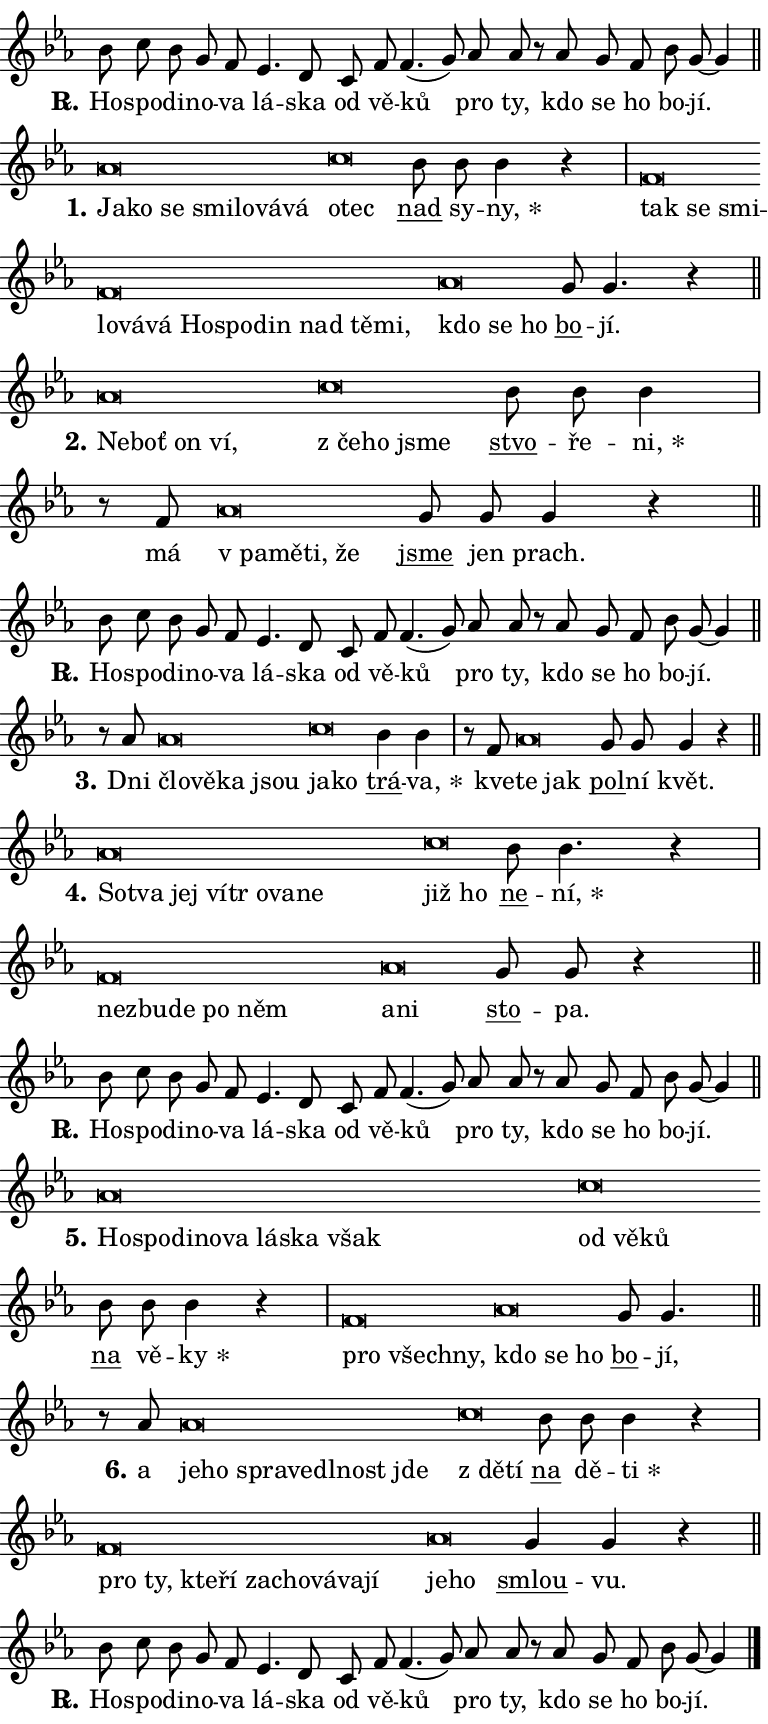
\version "2.24.0"
\header { tagline = "" }
\paper {
  indent = 0\cm
  top-margin = 0\cm
  right-margin = 0.13\cm % to fit lyric hyphens
  bottom-margin = 0\cm
  left-margin = 0\cm
  paper-width = 13\cm
  page-breaking = #ly:one-page-breaking
  system-system-spacing.basic-distance = #11
  score-system-spacing.basic-distance = #11
  ragged-last = ##f
}


%% Author: Thomas Morley
%% https://lists.gnu.org/archive/html/lilypond-user/2020-05/msg00002.html
#(define (line-position grob)
"Returns position of @var[grob} in current system:
   @code{'start}, if at first time-step
   @code{'end}, if at last time-step
   @code{'middle} otherwise
"
  (let* ((col (ly:item-get-column grob))
         (ln (ly:grob-object col 'left-neighbor))
         (rn (ly:grob-object col 'right-neighbor))
         (col-to-check-left (if (ly:grob? ln) ln col))
         (col-to-check-right (if (ly:grob? rn) rn col))
         (break-dir-left
           (and
             (ly:grob-property col-to-check-left 'non-musical #f)
             (ly:item-break-dir col-to-check-left)))
         (break-dir-right
           (and
             (ly:grob-property col-to-check-right 'non-musical #f)
             (ly:item-break-dir col-to-check-right))))
        (cond ((eqv? 1 break-dir-left) 'start)
              ((eqv? -1 break-dir-right) 'end)
              (else 'middle))))

#(define (tranparent-at-line-position vctor)
  (lambda (grob)
  "Relying on @code{line-position} select the relevant enry from @var{vctor}.
Used to determine transparency,"
    (case (line-position grob)
      ((end) (not (vector-ref vctor 0)))
      ((middle) (not (vector-ref vctor 1)))
      ((start) (not (vector-ref vctor 2))))))

noteHeadBreakVisibility =
#(define-music-function (break-visibility)(vector?)
"Makes @code{NoteHead}s transparent relying on @var{break-visibility}"
#{
  \override NoteHead.transparent =
    #(tranparent-at-line-position break-visibility)
#})

#(define delete-ledgers-for-transparent-note-heads
  (lambda (grob)
    "Reads whether a @code{NoteHead} is transparent.
If so this @code{NoteHead} is removed from @code{'note-heads} from
@var{grob}, which is supposed to be @code{LedgerLineSpanner}.
As a result ledgers are not printed for this @code{NoteHead}"
    (let* ((nhds-array (ly:grob-object grob 'note-heads))
           (nhds-list
             (if (ly:grob-array? nhds-array)
                 (ly:grob-array->list nhds-array)
                 '()))
           ;; Relies on the transparent-property being done before
           ;; Staff.LedgerLineSpanner.after-line-breaking is executed.
           ;; This is fragile ...
           (to-keep
             (remove
               (lambda (nhd)
                 (ly:grob-property nhd 'transparent #f))
               nhds-list)))
      ;; TODO find a better method to iterate over grob-arrays, similiar
      ;; to filter/remove etc for lists
      ;; For now rebuilt from scratch
      (set! (ly:grob-object grob 'note-heads)  '())
      (for-each
        (lambda (nhd)
          (ly:pointer-group-interface::add-grob grob 'note-heads nhd))
        to-keep))))

squashNotes = {
  \override NoteHead.X-extent = #'(-0.2 . 0.2)
  \override NoteHead.Y-extent = #'(-0.75 . 0)
  \override NoteHead.stencil =
    #(lambda (grob)
       (let ((pos (ly:grob-property grob 'staff-position)))
         (begin
           (if (< pos -7) (display "ERROR: Lower brevis then expected\n") (display ""))
           (if (<= pos -6) ly:text-interface::print ly:note-head::print))))
}
unSquashNotes = {
  \revert NoteHead.X-extent
  \revert NoteHead.Y-extent
  \revert NoteHead.stencil
}

hideNotes = \noteHeadBreakVisibility #begin-of-line-visible
unHideNotes = \noteHeadBreakVisibility #all-visible

% work-around for resetting accidentals
% https://lilypond.org/doc/v2.23/Documentation/notation/displaying-rhythms#unmetered-music
cadenzaMeasure = {
  \cadenzaOff
  \partial 1024 s1024
  \cadenzaOn
}

#(define-markup-command (accent layout props text) (markup?)
  "Underline accented syllable"
  (interpret-markup layout props
    #{\markup \override #'(offset . 4.3) \underline { #text }#}))

responsum = \markup \concat {
  "R" \hspace #-1.05 \path #0.1 #'((moveto 0 0.07) (lineto 0.9 0.8)) \hspace #0.05 "."
}

spaceSize = #0.6828661417322834 % exact space size for TeX Gyre Schola

\layout {
  \context {
    \Staff
    \remove "Time_signature_engraver"
    \override LedgerLineSpanner.after-line-breaking = #delete-ledgers-for-transparent-note-heads
  }
  \context {
    \Lyrics {
      \override LyricSpace.minimum-distance = \spaceSize
      \override LyricText.font-name = #"TeX Gyre Schola"
      \override LyricText.font-size = 1
      \override StanzaNumber.font-name = #"TeX Gyre Schola Bold"
      \override StanzaNumber.font-size = 1
    }
  }
  \context {
    \Score 
    \override NoteHead.text =
      #(lambda (grob) 
        (let ((pos (ly:grob-property grob 'staff-position)))
          #{\markup {
            \combine
              \halign #-0.55 \raise #(if (= pos -6) 0 0.5) \override #'(thickness . 2) \draw-line #'(3.2 . 0)
              \musicglyph "noteheads.sM1"
          }#}))
  }
}

% magnetic-lyrics.ily
%
%   written by
%     Jean Abou Samra <jean@abou-samra.fr>
%     Werner Lemberg <wl@gnu.org>
%
%   adapted by
%     Jiri Hon <jiri.hon@gmail.com>
%
% Version 2022-Apr-15

% https://www.mail-archive.com/lilypond-user@gnu.org/msg149350.html

#(define (Left_hyphen_pointer_engraver context)
   "Collect syllable-hyphen-syllable occurrences in lyrics and store
them in properties.  This engraver only looks to the left.  For
example, if the lyrics input is @code{foo -- bar}, it does the
following.

@itemize @bullet
@item
Set the @code{text} property of the @code{LyricHyphen} grob between
@q{foo} and @q{bar} to @code{foo}.

@item
Set the @code{left-hyphen} property of the @code{LyricText} grob with
text @q{foo} to the @code{LyricHyphen} grob between @q{foo} and
@q{bar}.
@end itemize

Use this auxiliary engraver in combination with the
@code{lyric-@/text::@/apply-@/magnetic-@/offset!} hook."
   (let ((hyphen #f)
         (text #f))
     (make-engraver
      (acknowledgers
       ((lyric-syllable-interface engraver grob source-engraver)
        (set! text grob)))
      (end-acknowledgers
       ((lyric-hyphen-interface engraver grob source-engraver)
        ;(when (not (grob::has-interface grob 'lyric-space-interface))
          (set! hyphen grob)));)
      ((stop-translation-timestep engraver)
       (when (and text hyphen)
         (ly:grob-set-object! text 'left-hyphen hyphen))
       (set! text #f)
       (set! hyphen #f)))))

#(define (lyric-text::apply-magnetic-offset! grob)
   "If the space between two syllables is less than the value in
property @code{LyricText@/.details@/.squash-threshold}, move the right
syllable to the left so that it gets concatenated with the left
syllable.

Use this function as a hook for
@code{LyricText@/.after-@/line-@/breaking} if the
@code{Left_@/hyphen_@/pointer_@/engraver} is active."
   (let ((hyphen (ly:grob-object grob 'left-hyphen #f)))
     (when hyphen
       (let ((left-text (ly:spanner-bound hyphen LEFT)))
         (when (grob::has-interface left-text 'lyric-syllable-interface)
           (let* ((common (ly:grob-common-refpoint grob left-text X))
                  (this-x-ext (ly:grob-extent grob common X))
                  (left-x-ext
                   (begin
                     ;; Trigger magnetism for left-text.
                     (ly:grob-property left-text 'after-line-breaking)
                     (ly:grob-extent left-text common X)))
                  ;; `delta` is the gap width between two syllables.
                  (delta (- (interval-start this-x-ext)
                            (interval-end left-x-ext)))
                  (details (ly:grob-property grob 'details))
                  (threshold (assoc-get 'squash-threshold details 0.2)))
             (when (< delta threshold)
               (let* (;; We have to manipulate the input text so that
                      ;; ligatures crossing syllable boundaries are not
                      ;; disabled.  For languages based on the Latin
                      ;; script this is essentially a beautification.
                      ;; However, for non-Western scripts it can be a
                      ;; necessity.
                      (lt (ly:grob-property left-text 'text))
                      (rt (ly:grob-property grob 'text))
                      (is-space (grob::has-interface hyphen 'lyric-space-interface))
                      (space (if is-space " " ""))
                      (extra-delta (if is-space spaceSize 0))
                      ;; Append new syllable.
                      (ltrt-space (if (and (string? lt) (string? rt))
                                (string-append lt space rt)
                                (make-concat-markup (list lt space rt))))
                      ;; Right-align `ltrt` to the right side.
                      (ltrt-space-markup (grob-interpret-markup
                               grob
                               (make-translate-markup
                                (cons (interval-length this-x-ext) 0)
                                (make-right-align-markup ltrt-space)))))
                 (begin
                   ;; Don't print `left-text`.
                   (ly:grob-set-property! left-text 'stencil #f)
                   ;; Set text and stencil (which holds all collected
                   ;; syllables so far) and shift it to the left.
                   (ly:grob-set-property! grob 'text ltrt-space)
                   (ly:grob-set-property! grob 'stencil ltrt-space-markup)
                   (ly:grob-translate-axis! grob (- (- delta extra-delta)) X))))))))))


#(define (lyric-hyphen::displace-bounds-first grob)
   ;; Make very sure this callback isn't triggered too early.
   (let ((left (ly:spanner-bound grob LEFT))
         (right (ly:spanner-bound grob RIGHT)))
     (ly:grob-property left 'after-line-breaking)
     (ly:grob-property right 'after-line-breaking)
     (ly:lyric-hyphen::print grob)))

squashThreshold = #0.4

\layout {
  \context {
    \Lyrics
    \consists #Left_hyphen_pointer_engraver
    \override LyricText.after-line-breaking =
      #lyric-text::apply-magnetic-offset!
    \override LyricHyphen.stencil = #lyric-hyphen::displace-bounds-first
    \override LyricText.details.squash-threshold = \squashThreshold
    \override LyricHyphen.minimum-distance = 0
    \override LyricHyphen.minimum-length = \squashThreshold
  }
}

squashText = \override LyricText.details.squash-threshold = 9999
unSquashText = \override LyricText.details.squash-threshold = \squashThreshold

leftText = \override LyricText.self-alignment-X = #LEFT
unLeftText = \revert LyricText.self-alignment-X

starOffset = #(lambda (grob) 
                (let ((x_offset (ly:self-alignment-interface::aligned-on-x-parent grob)))
                  (if (= x_offset 0) 0 (+ x_offset 1.2))))

star = #(define-music-function (syllable)(string?)
"Append star separator at the end of a syllable"
#{
  \once \override LyricText.X-offset = #starOffset
  \lyricmode { \markup {
    #syllable
    \override #'((font-name . "TeX Gyre Schola Bold")) \hspace #0.2 \lower #0.65 \larger "*"
  } }
#})

starAccent = #(define-music-function (syllable)(string?)
"Append star separator at the end of a syllable and make accent"
#{
  \once \override LyricText.X-offset = #starOffset
  \lyricmode { \markup {
    \accent #syllable
    \override #'((font-name . "TeX Gyre Schola Bold")) \hspace #0.2 \lower #0.65 \larger "*"
  } }
#})

breath = #(define-music-function (syllable)(string?)
"Append breathing indicator at the end of a syllable"
#{
  \lyricmode { \markup { #syllable "+" } }
#})

optionalBreath = #(define-music-function (syllable)(string?)
"Append optional breathing indicator at the end of a syllable"
#{
  \lyricmode { \markup { #syllable "(+)" } }
#})


\score {
    <<
        \new Voice = "melody" { \cadenzaOn \key es \major \relative { bes'8 c bes g f es4. d8 \bar "" c f f4.( g8)] \bar "" as as \bar "" r as g f bes g~ g4 \cadenzaMeasure \bar "||" \break } }
        \new Lyrics \lyricsto "melody" { \lyricmode { \set stanza = \responsum
Ho -- spo -- di -- no -- va lá -- ska od vě -- ků pro ty, kdo se ho bo -- jí. } }
    >>
    \layout {}
}

\score {
    <<
        \new Voice = "melody" { \cadenzaOn \key es \major \relative { \squashNotes as'\breve*1/16 \hideNotes \breve*1/16 \bar "" \breve*1/16 \bar "" \breve*1/16 \bar "" \breve*1/16 \bar "" \breve*1/16 \breve*1/16 \bar "" \unHideNotes \unSquashNotes \squashNotes c\breve*1/16 \hideNotes \breve*1/16 \bar "" \unHideNotes \unSquashNotes \bar "" bes8 bes bes4 r \cadenzaMeasure \bar "|" \squashNotes f\breve*1/16 \hideNotes \breve*1/16 \bar "" \breve*1/16 \bar "" \breve*1/16 \bar "" \breve*1/16 \bar "" \breve*1/16 \bar "" \breve*1/16 \bar "" \breve*1/16 \bar "" \breve*1/16 \bar "" \breve*1/16 \bar "" \breve*1/16 \breve*1/16 \bar "" \unHideNotes \unSquashNotes \squashNotes as\breve*1/16 \hideNotes \breve*1/16 \breve*1/16 \bar "" \unHideNotes \unSquashNotes \bar "" g8 g4. r4 \cadenzaMeasure \bar "||" \break } }
        \new Lyrics \lyricsto "melody" { \lyricmode { \set stanza = "1."
\leftText Ja -- \squashText ko se smi -- lo -- vá -- vá \unSquashText o -- \squashText tec \unLeftText \unSquashText \markup \accent nad sy -- \star ny, \leftText tak \squashText se smi -- lo -- vá -- vá Ho -- spo -- din nad tě -- mi, \unSquashText kdo \squashText se ho \unLeftText \unSquashText \markup \accent bo -- jí. } }
    >>
    \layout {}
}

\score {
    <<
        \new Voice = "melody" { \cadenzaOn \key es \major \relative { \squashNotes as'\breve*1/16 \hideNotes \breve*1/16 \bar "" \breve*1/16 \breve*1/16 \bar "" \unHideNotes \unSquashNotes \squashNotes c\breve*1/16 \hideNotes \breve*1/16 \breve*1/16 \bar "" \unHideNotes \unSquashNotes \bar "" bes8 bes bes4 \cadenzaMeasure \bar "|" r8 f8 \squashNotes as\breve*1/16 \hideNotes \breve*1/16 \bar "" \breve*1/16 \breve*1/16 \bar "" \unHideNotes \unSquashNotes \bar "" g8 g g4 r4 \cadenzaMeasure \bar "||" \break } }
        \new Lyrics \lyricsto "melody" { \lyricmode { \set stanza = "2."
\leftText Ne -- \squashText boť on ví, \unSquashText "z če" -- \squashText ho jsme \unLeftText \unSquashText \markup \accent stvo -- ře -- \star ni, má \leftText "v pa" -- \squashText mě -- ti, že \unLeftText \unSquashText \markup \accent jsme jen prach. } }
    >>
    \layout {}
}

\score {
    <<
        \new Voice = "melody" { \cadenzaOn \key es \major \relative { bes'8 c bes g f es4. d8 \bar "" c f f4.( g8)] \bar "" as as \bar "" r as g f bes g~ g4 \cadenzaMeasure \bar "||" \break } }
        \new Lyrics \lyricsto "melody" { \lyricmode { \set stanza = \responsum
Ho -- spo -- di -- no -- va lá -- ska od vě -- ků pro ty, kdo se ho bo -- jí. } }
    >>
    \layout {}
}

\score {
    <<
        \new Voice = "melody" { \cadenzaOn \key es \major \relative { r8 as'8 \squashNotes as\breve*1/16 \hideNotes \breve*1/16 \bar "" \breve*1/16 \breve*1/16 \bar "" \unHideNotes \unSquashNotes \squashNotes c\breve*1/16 \hideNotes \breve*1/16 \bar "" \unHideNotes \unSquashNotes \bar "" bes4 bes \cadenzaMeasure \bar "|" r8 f \squashNotes as\breve*1/16 \hideNotes \breve*1/16 \bar "" \unHideNotes \unSquashNotes \bar "" g8 g g4 r \cadenzaMeasure \bar "||" \break } }
        \new Lyrics \lyricsto "melody" { \lyricmode { \set stanza = "3."
Dni \leftText člo -- \squashText vě -- ka jsou \unSquashText ja -- \squashText ko \unLeftText \unSquashText \markup \accent trá -- \star va, kve -- \leftText te \squashText jak \unLeftText \unSquashText \markup \accent pol -- ní květ. } }
    >>
    \layout {}
}

\score {
    <<
        \new Voice = "melody" { \cadenzaOn \key es \major \relative { \squashNotes as'\breve*1/16 \hideNotes \breve*1/16 \bar "" \breve*1/16 \bar "" \breve*1/16 \bar "" \breve*1/16 \bar "" \breve*1/16 \bar "" \breve*1/16 \breve*1/16 \bar "" \unHideNotes \unSquashNotes \squashNotes c\breve*1/16 \hideNotes \breve*1/16 \bar "" \unHideNotes \unSquashNotes \bar "" bes8 bes4. r4 \cadenzaMeasure \bar "|" \squashNotes f\breve*1/16 \hideNotes \breve*1/16 \bar "" \breve*1/16 \bar "" \breve*1/16 \breve*1/16 \bar "" \unHideNotes \unSquashNotes \squashNotes as\breve*1/16 \hideNotes \breve*1/16 \bar "" \unHideNotes \unSquashNotes \bar "" g8 g r4 \cadenzaMeasure \bar "||" \break } }
        \new Lyrics \lyricsto "melody" { \lyricmode { \set stanza = "4."
\leftText So -- \squashText tva jej ví -- tr o -- va -- ne \unSquashText již \squashText ho \unLeftText \unSquashText \markup \accent ne -- \star ní, \leftText ne -- \squashText zbu -- de po něm \unSquashText a -- \squashText ni \unLeftText \unSquashText \markup \accent sto -- pa. } }
    >>
    \layout {}
}

\score {
    <<
        \new Voice = "melody" { \cadenzaOn \key es \major \relative { bes'8 c bes g f es4. d8 \bar "" c f f4.( g8)] \bar "" as as \bar "" r as g f bes g~ g4 \cadenzaMeasure \bar "||" \break } }
        \new Lyrics \lyricsto "melody" { \lyricmode { \set stanza = \responsum
Ho -- spo -- di -- no -- va lá -- ska od vě -- ků pro ty, kdo se ho bo -- jí. } }
    >>
    \layout {}
}

\score {
    <<
        \new Voice = "melody" { \cadenzaOn \key es \major \relative { \squashNotes as'\breve*1/16 \hideNotes \breve*1/16 \bar "" \breve*1/16 \bar "" \breve*1/16 \bar "" \breve*1/16 \bar "" \breve*1/16 \bar "" \breve*1/16 \breve*1/16 \bar "" \unHideNotes \unSquashNotes \squashNotes c\breve*1/16 \hideNotes \breve*1/16 \breve*1/16 \bar "" \unHideNotes \unSquashNotes \bar "" bes8 bes bes4 r \cadenzaMeasure \bar "|" \squashNotes f\breve*1/16 \hideNotes \breve*1/16 \breve*1/16 \bar "" \unHideNotes \unSquashNotes \squashNotes as\breve*1/16 \hideNotes \breve*1/16 \breve*1/16 \bar "" \unHideNotes \unSquashNotes \bar "" g8 g4. \cadenzaMeasure \bar "||" \break } }
        \new Lyrics \lyricsto "melody" { \lyricmode { \set stanza = "5."
\leftText Ho -- \squashText spo -- di -- no -- va lá -- ska však \unSquashText od \squashText vě -- ků \unLeftText \unSquashText \markup \accent na vě -- \star ky \leftText pro \squashText všech -- ny, \unSquashText kdo \squashText se ho \unLeftText \unSquashText \markup \accent bo -- jí, } }
    >>
    \layout {}
}

\score {
    <<
        \new Voice = "melody" { \cadenzaOn \key es \major \relative { r8 as'8 \squashNotes as\breve*1/16 \hideNotes \breve*1/16 \bar "" \breve*1/16 \bar "" \breve*1/16 \bar "" \breve*1/16 \bar "" \breve*1/16 \breve*1/16 \bar "" \unHideNotes \unSquashNotes \squashNotes c\breve*1/16 \hideNotes \breve*1/16 \bar "" \unHideNotes \unSquashNotes \bar "" bes8 bes bes4 r \cadenzaMeasure \bar "|" \squashNotes f\breve*1/16 \hideNotes \breve*1/16 \bar "" \breve*1/16 \bar "" \breve*1/16 \bar "" \breve*1/16 \bar "" \breve*1/16 \bar "" \breve*1/16 \bar "" \breve*1/16 \breve*1/16 \bar "" \unHideNotes \unSquashNotes \squashNotes as\breve*1/16 \hideNotes \breve*1/16 \bar "" \unHideNotes \unSquashNotes \bar "" g4 g r \cadenzaMeasure \bar "||" \break } }
        \new Lyrics \lyricsto "melody" { \lyricmode { \set stanza = "6."
a \leftText je -- \squashText ho spra -- ve -- dl -- nost jde \unSquashText "z dě" -- \squashText tí \unLeftText \unSquashText \markup \accent na dě -- \star ti \leftText pro \squashText ty, kte -- ří za -- cho -- vá -- va -- jí \unSquashText je -- \squashText ho \unLeftText \unSquashText \markup \accent smlou -- vu. } }
    >>
    \layout {}
}

\score {
    <<
        \new Voice = "melody" { \cadenzaOn \key es \major \relative { bes'8 c bes g f es4. d8 \bar "" c f f4.( g8)] \bar "" as as \bar "" r as g f bes g~ g4 \cadenzaMeasure \bar "||" \break } \bar "|." }
        \new Lyrics \lyricsto "melody" { \lyricmode { \set stanza = \responsum
Ho -- spo -- di -- no -- va lá -- ska od vě -- ků pro ty, kdo se ho bo -- jí. } }
    >>
    \layout {}
}
